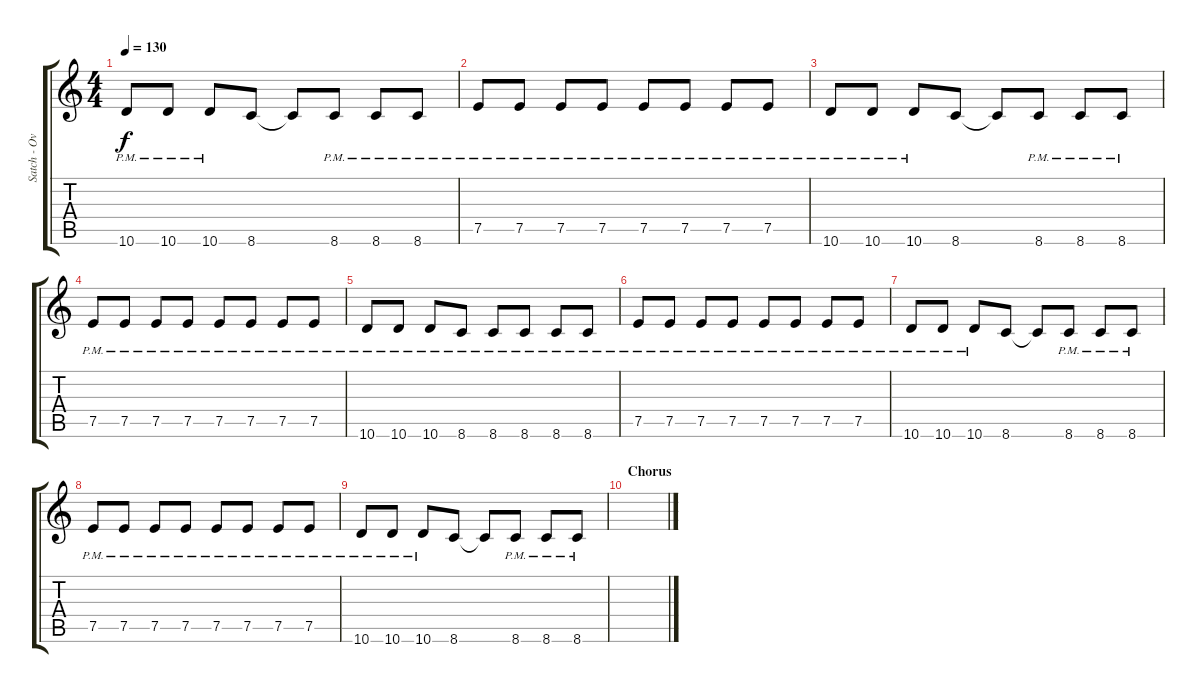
\track ("Satch - Overdub" "Satch - Ov") {instrument distortionguitar}
\staff {score tabs}
\tuning (E4 B3 G3 D3 A2 E2) {hide}
\ts (4 4)
\tempo 130
\clef g2
\ks c
10.6{pm}.8{dy f} 10.6{pm}.8 10.6{pm}.8 8.6.8 8.6{t}.8 8.6{pm}.8 8.6{pm}.8 8.6{pm}.8 |
7.5{pm}.8 7.5{pm}.8 7.5{pm}.8 7.5{pm}.8 7.5{pm}.8 7.5{pm}.8 7.5{pm}.8 7.5{pm}.8 |
10.6{pm}.8 10.6{pm}.8 10.6{pm}.8 8.6.8 8.6{t}.8 8.6{pm}.8 8.6{pm}.8 8.6{pm}.8 |
7.5{pm}.8 7.5{pm}.8 7.5{pm}.8 7.5{pm}.8 7.5{pm}.8 7.5{pm}.8 7.5{pm}.8 7.5{pm}.8 |
10.6{pm}.8 10.6{pm}.8 10.6{pm}.8 8.6{pm}.8 8.6{pm}.8 8.6{pm}.8 8.6{pm}.8 8.6{pm}.8 |
7.5{pm}.8 7.5{pm}.8 7.5{pm}.8 7.5{pm}.8 7.5{pm}.8 7.5{pm}.8 7.5{pm}.8 7.5{pm}.8 |
10.6{pm}.8 10.6{pm}.8 10.6{pm}.8 8.6.8 8.6{t}.8 8.6{pm}.8 8.6{pm}.8 8.6{pm}.8 |
7.5{pm}.8 7.5{pm}.8 7.5{pm}.8 7.5{pm}.8 7.5{pm}.8 7.5{pm}.8 7.5{pm}.8 7.5{pm}.8 |
10.6{pm}.8 10.6{pm}.8 10.6{pm}.8 8.6.8 8.6{t}.8 8.6{pm}.8 8.6{pm}.8 8.6{pm}.8 |
\section ("" "Chorus")
